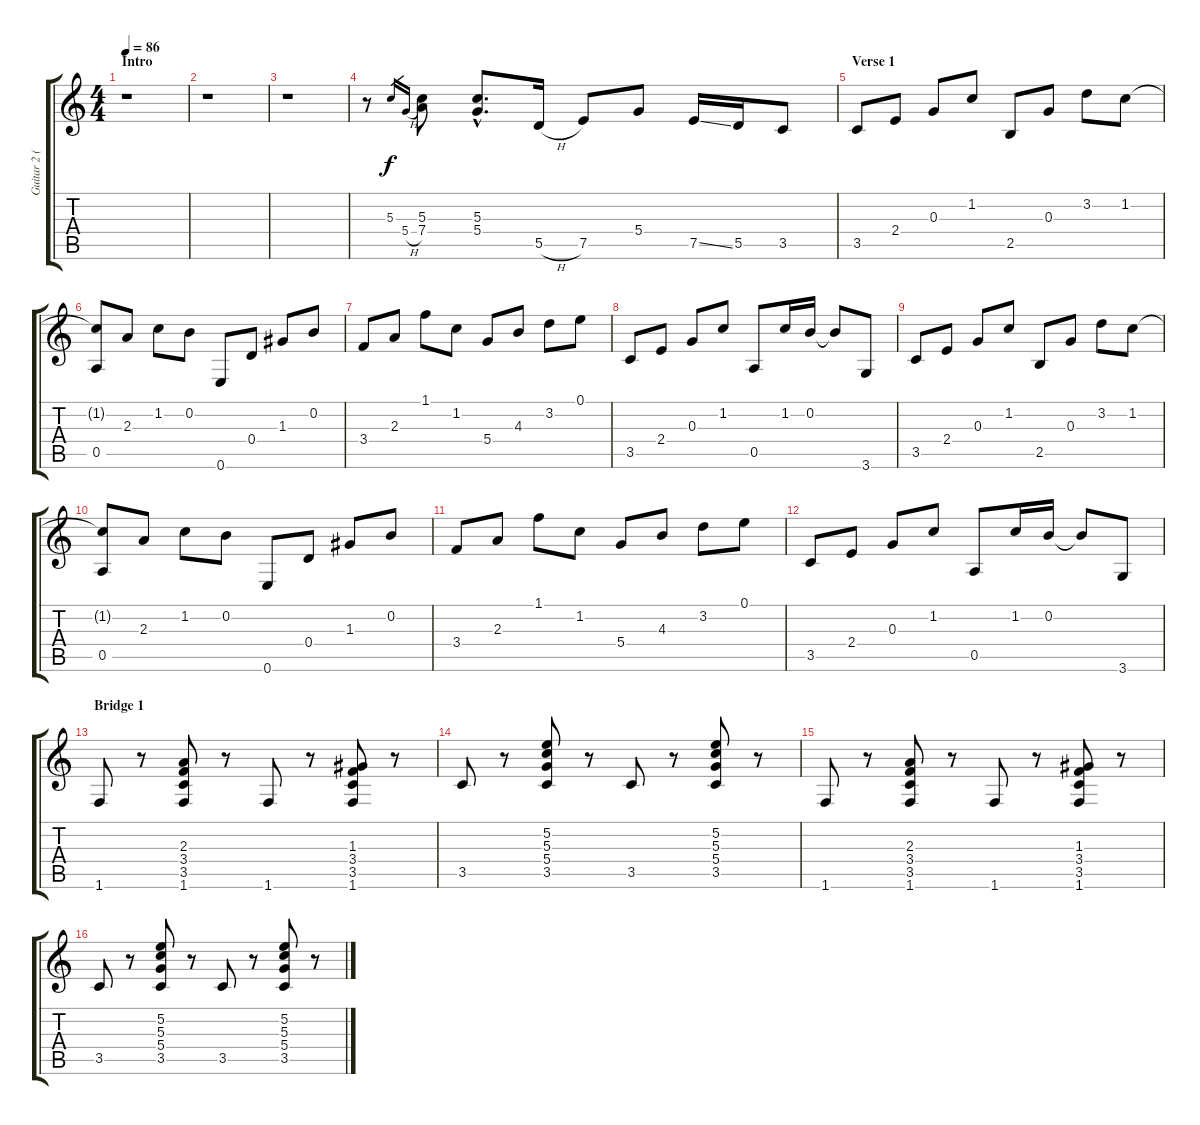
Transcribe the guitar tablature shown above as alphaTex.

\track ("Guitar 2 (Gem)" "Guitar 2 (") {instrument overdrivenguitar}
\staff {score tabs}
\tuning (E4 B3 G3 D3 A2 E2) {hide}
\ts (4 4)
\section ("" "Intro")
\tempo 86
\clef g2
\ks c
r.1{dy f instrument overdrivenguitar} |
r.1 |
r.1 |
r.8{volume 16} 5.3.16{gr} 5.4{h}.16{gr} (5.3 7.4).8 (5.3{hac} 5.4{hac}).8{d} 5.5{h}.16 7.5.8 5.4.8 7.5{ss}.16 5.5.16 3.5.8 |
\section ("" "Verse 1")
3.5.8{volume 14} 2.4.8 0.3.8 1.2.8 2.5.8 0.3.8 3.2.8 1.2.8 |
(1.2{t} 0.5).8 2.3.8 1.2.8 0.2.8 0.6.8 0.4.8 1.3.8 0.2.8 |
3.4.8 2.3.8 1.1.8 1.2.8 5.4.8 4.3.8 3.2.8 0.1.8 |
3.5.8 2.4.8 0.3.8 1.2.8 0.5.8 1.2.16 0.2.16 0.2{t}.8 3.6.8 |
3.5.8 2.4.8 0.3.8 1.2.8 2.5.8 0.3.8 3.2.8 1.2.8 |
(1.2{t} 0.5).8 2.3.8 1.2.8 0.2.8 0.6.8 0.4.8 1.3.8 0.2.8 |
3.4.8 2.3.8 1.1.8 1.2.8 5.4.8 4.3.8 3.2.8 0.1.8 |
3.5.8 2.4.8 0.3.8 1.2.8 0.5.8 1.2.16 0.2.16 0.2{t}.8 3.6.8 |
\section ("" "Bridge 1")
1.6.8 r.8 (2.3 3.4 3.5 1.6).8 r.8 1.6.8 r.8 (1.3 3.4 3.5 1.6).8 r.8 |
3.5.8 r.8 (5.2 5.3 5.4 3.5).8 r.8 3.5.8 r.8 (5.2 5.3 5.4 3.5).8 r.8 |
1.6.8 r.8 (2.3 3.4 3.5 1.6).8 r.8 1.6.8 r.8 (1.3 3.4 3.5 1.6).8 r.8 |
3.5.8 r.8 (5.2 5.3 5.4 3.5).8 r.8 3.5.8 r.8 (5.2 5.3 5.4 3.5).8 r.8
